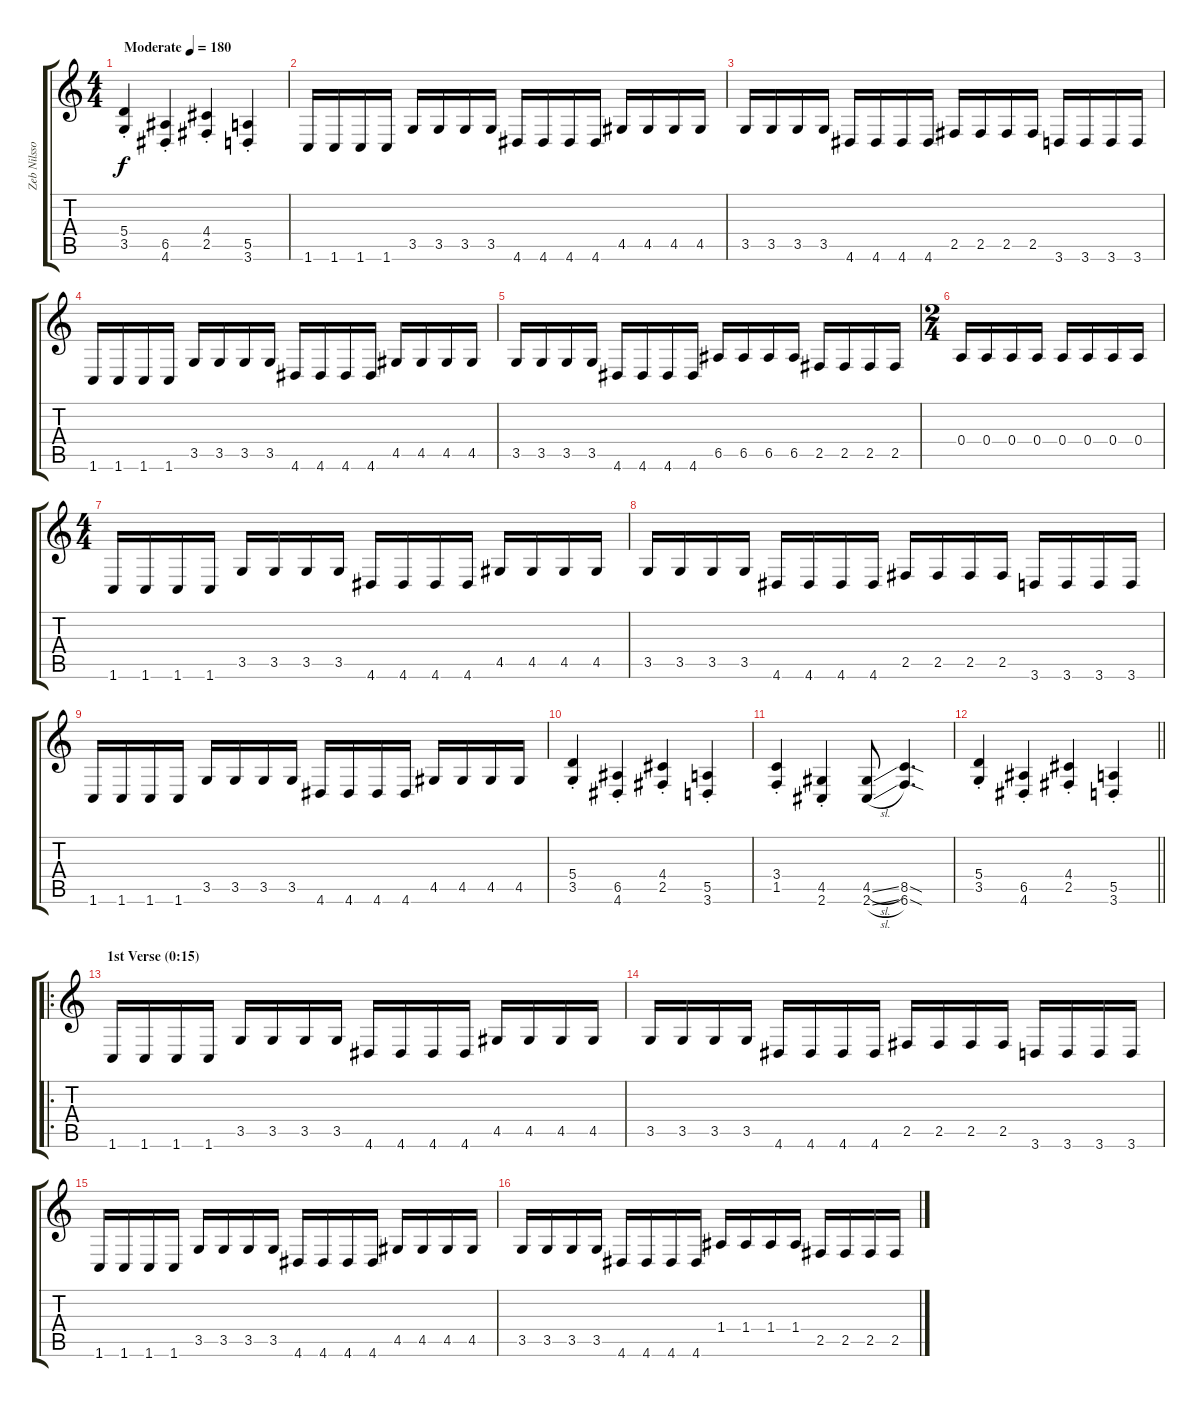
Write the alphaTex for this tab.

\track ("Zeb Nilsson" "Zeb Nilsso") {instrument distortionguitar}
\staff {score tabs}
\tuning (B3 Gb3 D3 A2 E2 B1) {hide}
\ts (4 4)
\tempo (180 "Moderate")
\clef g2
\ks c
(5.4{st} 3.5{st}).4{dy f instrument distortionguitar} (6.5{st} 4.6{st}).4 (4.4{st} 2.5{st}).4 (5.5{st} 3.6{st}).4 |
1.6.16 1.6.16 1.6.16 1.6.16 3.5.16 3.5.16 3.5.16 3.5.16 4.6.16 4.6.16 4.6.16 4.6.16 4.5.16 4.5.16 4.5.16 4.5.16 |
3.5.16 3.5.16 3.5.16 3.5.16 4.6.16 4.6.16 4.6.16 4.6.16 2.5.16 2.5.16 2.5.16 2.5.16 3.6.16 3.6.16 3.6.16 3.6.16 |
1.6.16 1.6.16 1.6.16 1.6.16 3.5.16 3.5.16 3.5.16 3.5.16 4.6.16 4.6.16 4.6.16 4.6.16 4.5.16 4.5.16 4.5.16 4.5.16 |
3.5.16 3.5.16 3.5.16 3.5.16 4.6.16 4.6.16 4.6.16 4.6.16 6.5.16 6.5.16 6.5.16 6.5.16 2.5.16 2.5.16 2.5.16 2.5.16 |
\ts (2 4)
0.4.16 0.4.16 0.4.16 0.4.16 0.4.16 0.4.16 0.4.16 0.4.16 |
\ts (4 4)
1.6.16 1.6.16 1.6.16 1.6.16 3.5.16 3.5.16 3.5.16 3.5.16 4.6.16 4.6.16 4.6.16 4.6.16 4.5.16 4.5.16 4.5.16 4.5.16 |
3.5.16 3.5.16 3.5.16 3.5.16 4.6.16 4.6.16 4.6.16 4.6.16 2.5.16 2.5.16 2.5.16 2.5.16 3.6.16 3.6.16 3.6.16 3.6.16 |
1.6.16 1.6.16 1.6.16 1.6.16 3.5.16 3.5.16 3.5.16 3.5.16 4.6.16 4.6.16 4.6.16 4.6.16 4.5.16 4.5.16 4.5.16 4.5.16 |
(5.4{st} 3.5{st}).4 (6.5{st} 4.6{st}).4 (4.4{st} 2.5{st}).4 (5.5{st} 3.6{st}).4 |
(3.4{st} 1.5{st}).4 (4.5{st} 2.6{st}).4 (4.5{sl} 2.6{sl}).8 (8.5{sod} 6.6{sod}).4{d} |
\barLineRight lightlight
(5.4{st} 3.5{st}).4 (6.5{st} 4.6{st}).4 (4.4{st} 2.5{st}).4 (5.5{st} 3.6{st}).4 |
\ro
\section ("" "1st Verse (0:15)")
1.6.16 1.6.16 1.6.16 1.6.16 3.5.16 3.5.16 3.5.16 3.5.16 4.6.16 4.6.16 4.6.16 4.6.16 4.5.16 4.5.16 4.5.16 4.5.16 |
3.5.16 3.5.16 3.5.16 3.5.16 4.6.16 4.6.16 4.6.16 4.6.16 2.5.16 2.5.16 2.5.16 2.5.16 3.6.16 3.6.16 3.6.16 3.6.16 |
1.6.16 1.6.16 1.6.16 1.6.16 3.5.16 3.5.16 3.5.16 3.5.16 4.6.16 4.6.16 4.6.16 4.6.16 4.5.16 4.5.16 4.5.16 4.5.16 |
3.5.16 3.5.16 3.5.16 3.5.16 4.6.16 4.6.16 4.6.16 4.6.16 1.4.16 1.4.16 1.4.16 1.4.16 2.5.16 2.5.16 2.5.16 2.5.16
